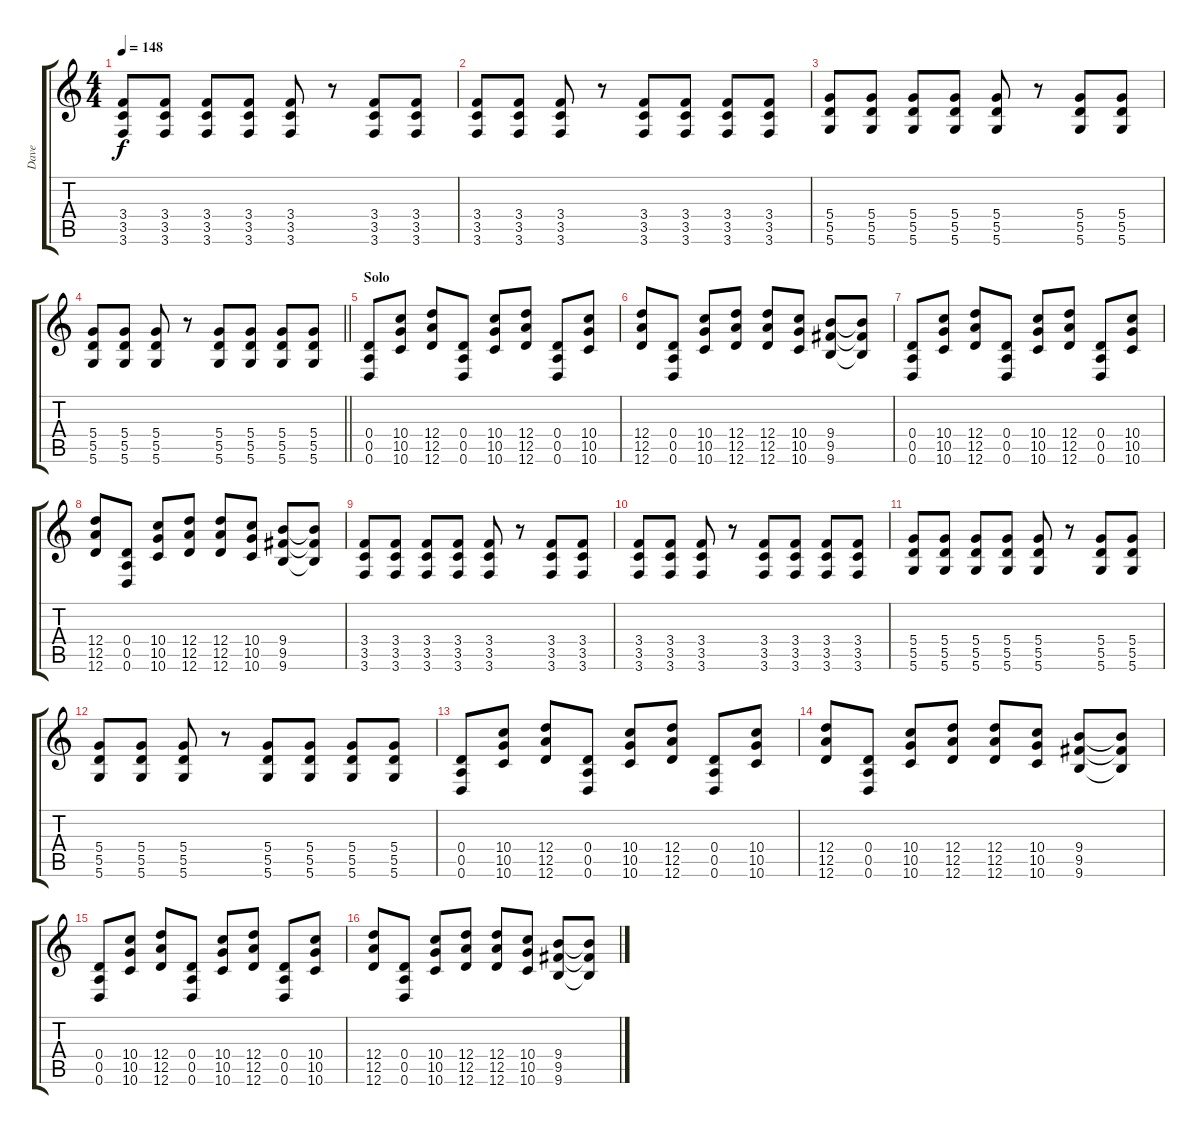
\track ("Dave" "Dave") {instrument overdrivenguitar}
\staff {score tabs}
\tuning (E4 B3 G3 D3 A2 D2) {hide}
\ts (4 4)
\tempo 148
\clef g2
\ks c
(3.4 3.5 3.6).8{dy f} (3.4 3.5 3.6).8 (3.4 3.5 3.6).8 (3.4 3.5 3.6).8 (3.4 3.5 3.6).8 r.8 (3.4 3.5 3.6).8 (3.4 3.5 3.6).8 |
(3.4 3.5 3.6).8 (3.4 3.5 3.6).8 (3.4 3.5 3.6).8 r.8 (3.4 3.5 3.6).8 (3.4 3.5 3.6).8 (3.4 3.5 3.6).8 (3.4 3.5 3.6).8 |
(5.4 5.5 5.6).8 (5.4 5.5 5.6).8 (5.4 5.5 5.6).8 (5.4 5.5 5.6).8 (5.4 5.5 5.6).8 r.8 (5.4 5.5 5.6).8 (5.4 5.5 5.6).8 |
\barLineRight lightlight
(5.4 5.5 5.6).8 (5.4 5.5 5.6).8 (5.4 5.5 5.6).8 r.8 (5.4 5.5 5.6).8 (5.4 5.5 5.6).8 (5.4 5.5 5.6).8 (5.4 5.5 5.6).8 |
\section ("" "Solo")
(0.4 0.5 0.6).8 (10.4 10.5 10.6).8 (12.4 12.5 12.6).8 (0.4 0.5 0.6).8 (10.4 10.5 10.6).8 (12.4 12.5 12.6).8 (0.4 0.5 0.6).8 (10.4 10.5 10.6).8 |
(12.4 12.5 12.6).8 (0.4 0.5 0.6).8 (10.4 10.5 10.6).8 (12.4 12.5 12.6).8 (12.4 12.5 12.6).8 (10.4 10.5 10.6).8 (9.4 9.5 9.6).8 (9.4{t} 9.5{t} 9.6{t}).8 |
(0.4 0.5 0.6).8 (10.4 10.5 10.6).8 (12.4 12.5 12.6).8 (0.4 0.5 0.6).8 (10.4 10.5 10.6).8 (12.4 12.5 12.6).8 (0.4 0.5 0.6).8 (10.4 10.5 10.6).8 |
(12.4 12.5 12.6).8 (0.4 0.5 0.6).8 (10.4 10.5 10.6).8 (12.4 12.5 12.6).8 (12.4 12.5 12.6).8 (10.4 10.5 10.6).8 (9.4 9.5 9.6).8 (9.4{t} 9.5{t} 9.6{t}).8 |
(3.4 3.5 3.6).8 (3.4 3.5 3.6).8 (3.4 3.5 3.6).8 (3.4 3.5 3.6).8 (3.4 3.5 3.6).8 r.8 (3.4 3.5 3.6).8 (3.4 3.5 3.6).8 |
(3.4 3.5 3.6).8 (3.4 3.5 3.6).8 (3.4 3.5 3.6).8 r.8 (3.4 3.5 3.6).8 (3.4 3.5 3.6).8 (3.4 3.5 3.6).8 (3.4 3.5 3.6).8 |
(5.4 5.5 5.6).8 (5.4 5.5 5.6).8 (5.4 5.5 5.6).8 (5.4 5.5 5.6).8 (5.4 5.5 5.6).8 r.8 (5.4 5.5 5.6).8 (5.4 5.5 5.6).8 |
(5.4 5.5 5.6).8 (5.4 5.5 5.6).8 (5.4 5.5 5.6).8 r.8 (5.4 5.5 5.6).8 (5.4 5.5 5.6).8 (5.4 5.5 5.6).8 (5.4 5.5 5.6).8 |
(0.4 0.5 0.6).8 (10.4 10.5 10.6).8 (12.4 12.5 12.6).8 (0.4 0.5 0.6).8 (10.4 10.5 10.6).8 (12.4 12.5 12.6).8 (0.4 0.5 0.6).8 (10.4 10.5 10.6).8 |
(12.4 12.5 12.6).8 (0.4 0.5 0.6).8 (10.4 10.5 10.6).8 (12.4 12.5 12.6).8 (12.4 12.5 12.6).8 (10.4 10.5 10.6).8 (9.4 9.5 9.6).8 (9.4{t} 9.5{t} 9.6{t}).8 |
(0.4 0.5 0.6).8 (10.4 10.5 10.6).8 (12.4 12.5 12.6).8 (0.4 0.5 0.6).8 (10.4 10.5 10.6).8 (12.4 12.5 12.6).8 (0.4 0.5 0.6).8 (10.4 10.5 10.6).8 |
(12.4 12.5 12.6).8 (0.4 0.5 0.6).8 (10.4 10.5 10.6).8 (12.4 12.5 12.6).8 (12.4 12.5 12.6).8 (10.4 10.5 10.6).8 (9.4 9.5 9.6).8 (9.4{t} 9.5{t} 9.6{t}).8
